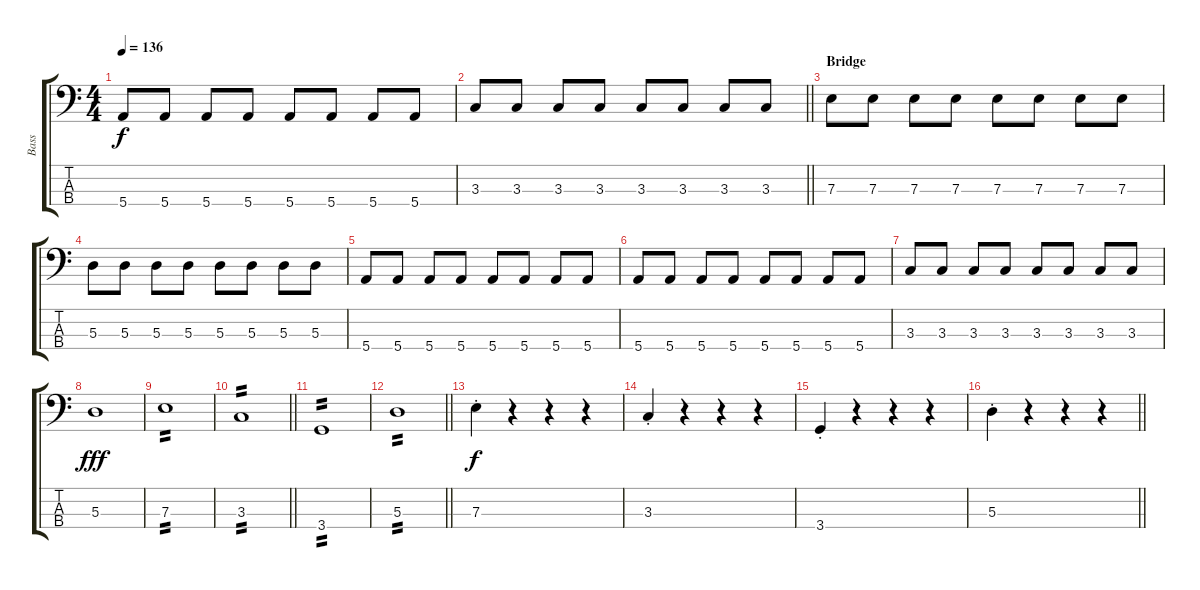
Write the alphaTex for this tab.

\track ("Bass" "Bass") {instrument electricbassfinger}
\staff {score tabs}
\tuning (G2 D2 A1 E1) {hide}
\ts (4 4)
\tempo 136
\clef f4
\ks c
5.4.8{dy f} 5.4.8 5.4.8 5.4.8 5.4.8 5.4.8 5.4.8 5.4.8 |
\barLineRight lightlight
3.3.8 3.3.8 3.3.8 3.3.8 3.3.8 3.3.8 3.3.8 3.3.8 |
\section ("" "Bridge")
7.3.8 7.3.8 7.3.8 7.3.8 7.3.8 7.3.8 7.3.8 7.3.8 |
5.3.8 5.3.8 5.3.8 5.3.8 5.3.8 5.3.8 5.3.8 5.3.8 |
5.4.8 5.4.8 5.4.8 5.4.8 5.4.8 5.4.8 5.4.8 5.4.8 |
5.4.8 5.4.8 5.4.8 5.4.8 5.4.8 5.4.8 5.4.8 5.4.8 |
3.3.8 3.3.8 3.3.8 3.3.8 3.3.8 3.3.8 3.3.8 3.3.8 |
5.3.1{dy fff} |
7.3.1{tp 2 volume 16 instrument synthbass1} |
\barLineRight lightlight
3.3.1{tp 2} |
3.4.1{tp 2} |
\barLineRight lightlight
5.3.1{tp 2} |
7.3{st}.4{dy f} r.4 r.4 r.4 |
3.3{st}.4 r.4 r.4 r.4 |
3.4{st}.4 r.4 r.4 r.4 |
\barLineRight lightlight
5.3{st}.4 r.4 r.4 r.4
